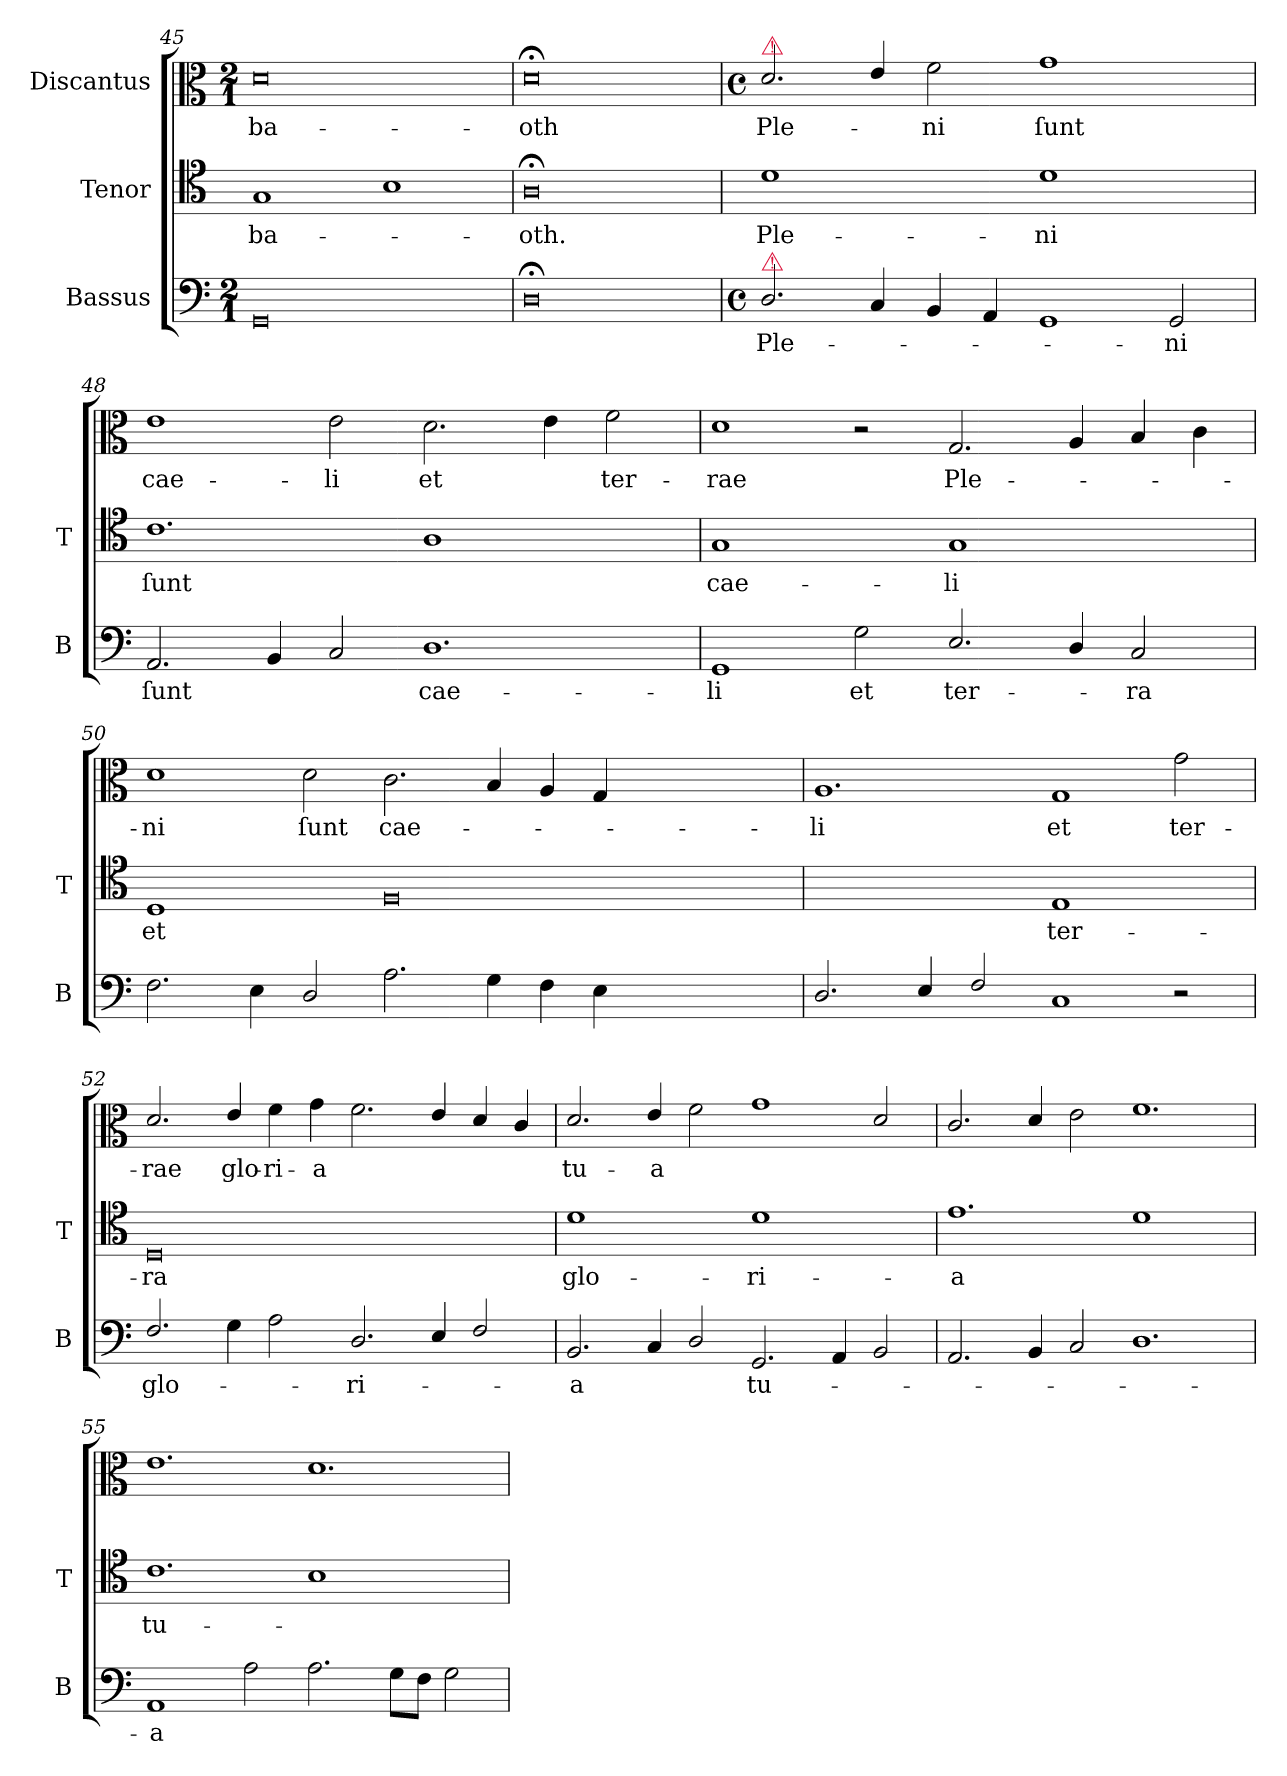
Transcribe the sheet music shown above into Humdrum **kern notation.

**kern	**text	**kern	**text	**kern	**text
*part3	*part3	*part2	*part2	*part1	*part1
*staff3	*staff3	*staff2	*staff2	*staff1	*staff1
*I"Bassus	*	*I"Tenor	*	*I"Discantus	*
*I'B	*	*I'T	*	*	*
*clefF4	*	*clefC4	*	*clefC3	*
*k[]	*	*k[]	*	*k[]	*
*D:dor	*	*D:dor	*	*D:dor	*
*M2/1	*	*	*	*M2/1	*
=45	=45	=45	=45	=45	=45
!	!	!	!	!	!LO:LY:i
0GG	.	1G	-ba-	0d	-ba-
.	.	1B	.	.	.
=46	=46	=46	=46	=46	=46
!	!	!	!	!	!LO:LY:i
0D;<	.	0A;<	-oth.	0d;<	-oth
=47	=47	=47	=47	=47	=47
*M3/1	*	*	*	*M3/1	*
*met(c)	*	*	*	*met(c)	*
!	!	!	!	!LO:TX:a:color=crimson:t=⚠	!
!LO:TX:a:color=crimson:t=⚠	!	!	!	!	!
!	!	!LO:N:vis=1	!	!	!
2.D/	Ple-	1.d	Ple-	2.d/	Ple-
4C/	.	.	.	4e/	.
4BB/	.	.	.	2f\	-ni
4AA/	.	.	.	.	.
!	!	!LO:N:vis=1	!	!LO:N:vis=1	!
1GG	.	1.d	-ni	1.g	ſunt
2GG/	-ni	.	.	.	.
=48	=48	=48	=48	=48	=48
2.AA/	ſunt	1.c	ſunt	1e	cae-
4BB/	.	.	.	.	.
2C/	.	.	.	2e\	-li
!	!	!LO:N:vis=1	!	!	!
1.D	cae-	1.A	.	2.d\	et
.	.	.	.	4e\	.
.	.	.	.	2f\	ter-
=49	=49	=49	=49	=49	=49
!	!	!LO:N:vis=1	!	!	!
1GG	-li	1.G	cae-	1d	-rae
2G\	et	.	.	2r	.
!	!	!LO:N:vis=1	!	!	!LO:LY:i
2.E/	ter-	1.G	-li	2.G/	Ple-
4D/	.	.	.	4A/	.
2C/	-ra	.	.	4B/	.
.	.	.	.	4c\	.
=50	=50	=50	=50	=50	=50
!	!	!LO:N:vis=1	!	!	!LO:LY:i
2.F\	.	1.D	et	1d	-ni
4E\	.	.	.	.	.
!	!	!	!	!	!LO:LY:i
2D/	.	.	.	2d\	ſunt
!	!	!LO:N:vis=0	!	!	!LO:LY:i
2.A\	.	0.F	.	2.c\	cae-
4G\	.	.	.	4B/	.
4F\	.	.	.	4A/	.
4E\	.	.	.	4G/	.
1.ryy	.	.	.	1.ryy	.
=51	=51	=51	=51	=51	=51
!	!	!	!	!	!LO:LY:i
2.D/	.	1.ryy	.	1.A	-li
4E/	.	.	.	.	.
2F/	.	.	.	.	.
!	!	!LO:N:vis=1	!	!	!LO:LY:i
1C	.	1.E	ter-	1G	et
!	!	!	!	!	!LO:LY:i
2r	.	.	.	2g\	ter-
=52	=52	=52	=52	=52	=52
!	!	!LO:N:vis=0	!	!	!LO:LY:i
2.F/	glo-	0.D	-ra	2.d/	-rae
4G\	.	.	.	4e/	glo-
2A\	.	.	.	4f\	-ri-
.	.	.	.	4g\	-a
2.D/	-ri-	.	.	2.f\	.
4E/	.	.	.	4e/	.
2F/	.	.	.	4d/	.
.	.	.	.	4c/	.
=53	=53	=53	=53	=53	=53
!	!	!LO:N:vis=1	!	!	!
2.BB/	-a	1.d	glo-	2.d/	tu-
4C/	.	.	.	4e/	-a
2D/	.	.	.	2f\	.
!	!	!LO:N:vis=1	!	!	!
2.GG/	tu-	1.d	-ri-	1g	.
4AA/	.	.	.	.	.
2BB/	.	.	.	2d/	.
=54	=54	=54	=54	=54	=54
2.AA/	.	1.e	-a	2.c/	.
4BB/	.	.	.	4d/	.
2C/	.	.	.	2e\	.
!	!	!LO:N:vis=1	!	!	!
1.D	.	1.d	.	1.f	.
=55	=55	=55	=55	=55	=55
1AA	-a	1.c	tu-	1.e	.
2A\	.	.	.	.	.
!	!	!LO:N:vis=1	!	!	!
2.A\	.	1.B	.	1.d	.
8G\L	.	.	.	.	.
8F\J	.	.	.	.	.
2G\	.	.	.	.	.
=	=	=	=	=	=
*-	*-	*-	*-	*-	*-
